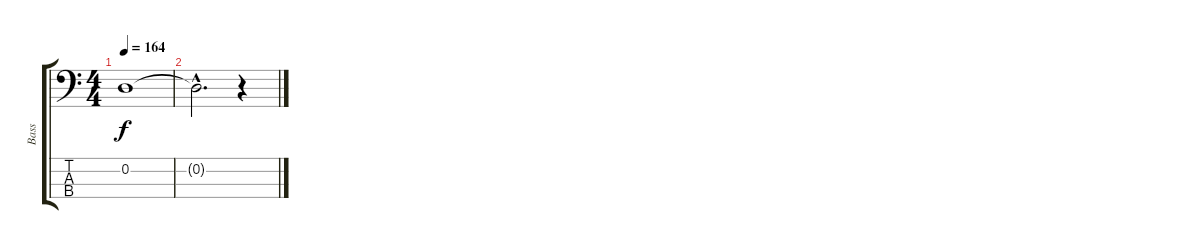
\track ("Bass" "Bass") {instrument electricbassfinger}
\staff {score tabs}
\tuning (G2 D2 A1 E1) {hide}
\ts (4 4)
\tempo 164
\clef f4
\ks c
0.2{t}.1{dy f} |
0.2{hac t}.2{d} r.4
